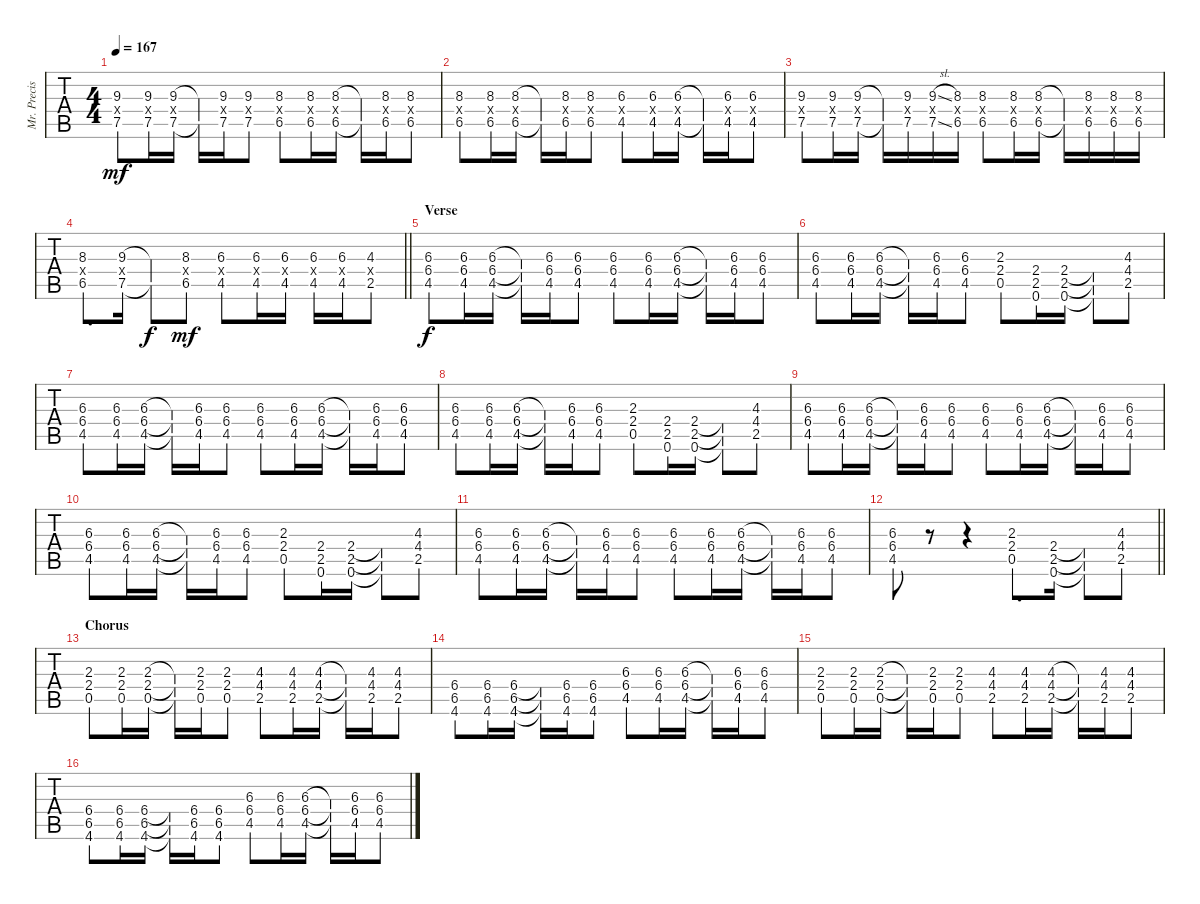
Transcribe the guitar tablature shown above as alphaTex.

\track ("Mr. Precision - Guitar One" "Mr. Precis") {instrument distortionguitar}
\staff {tabs}
\tuning (E4 B3 G3 D3 A2 E2) {hide}
\ts (4 4)
\tempo 167
\clef g2
\ks c
(9.3 7.4{x} 7.5).8{dy mf} (9.3 7.4{x} 7.5).16 (9.3 7.4{x} 7.5).16 (9.3{t} 7.5{t}).16 (9.3 7.4{x} 7.5).16 (9.3 7.4{x} 7.5).8 (8.3 6.4{x} 6.5).8 (8.3 6.4{x} 6.5).16 (8.3 6.4{x} 6.5).16 (8.3{t} 6.5{t}).16 (8.3 6.4{x} 6.5).16 (8.3 6.4{x} 6.5).8 |
(8.3 6.4{x} 6.5).8 (8.3 6.4{x} 6.5).16 (8.3 6.4{x} 6.5).16 (8.3{t} 6.5{t}).16 (8.3 6.4{x} 6.5).16 (8.3 6.4{x} 6.5).8 (6.3 4.4{x} 4.5).8 (6.3 4.4{x} 4.5).16 (6.3 4.4{x} 4.5).16 (6.3{t} 4.5{t}).16 (6.3 4.4{x} 4.5).16 (6.3 4.4{x} 4.5).8 |
(9.3 7.4{x} 7.5).8 (9.3 7.4{x} 7.5).16 (9.3 7.4{x} 7.5).16 (9.3{t} 7.5{t}).16 (9.3 7.4{x} 7.5).16 (9.3{sl} 7.4{x} 7.5{sl}).16 (8.3 7.4{x} 6.5).16 (8.3 6.4{x} 6.5).8 (8.3 6.4{x} 6.5).16 (8.3 6.4{x} 6.5).16 (8.3{t} 6.5{t}).16 (8.3 6.4{x} 6.5).16 (8.3 6.4{x} 6.5).16 (8.3 6.4{x} 6.5).16 |
\barLineRight lightlight
(8.3 6.4{x} 6.5).8{d} (9.3 7.4{x} 7.5).16 (9.3{t} 7.5{t}).8{dy f} (8.3 6.4{x} 6.5).8{dy mf} (6.3 4.4{x} 4.5).8 (6.3 4.4{x} 4.5).16 (6.3 4.4{x} 4.5).16 (6.3 4.4{x} 4.5).16 (6.3 4.4{x} 4.5).16 (4.3 12.4{x} 2.5).8 |
\section ("" "Verse")
(6.3 6.4 4.5).8{dy f balance 8} (6.3 6.4 4.5).16 (6.3 6.4 4.5).16 (6.3{t} 6.4{t} 4.5{t}).16 (6.3 6.4 4.5).16 (6.3 6.4 4.5).8 (6.3 6.4 4.5).8 (6.3 6.4 4.5).16 (6.3 6.4 4.5).16 (6.3{t} 6.4{t} 4.5{t}).16 (6.3 6.4 4.5).16 (6.3 6.4 4.5).8 |
(6.3 6.4 4.5).8 (6.3 6.4 4.5).16 (6.3 6.4 4.5).16 (6.3{t} 6.4{t} 4.5{t}).16 (6.3 6.4 4.5).16 (6.3 6.4 4.5).8 (2.3 2.4 0.5).8 (2.4 2.5 0.6).16 (2.4 2.5 0.6).16 (2.4{t} 2.5{t} 0.6{t}).8 (4.3 4.4 2.5).8 |
(6.3 6.4 4.5).8 (6.3 6.4 4.5).16 (6.3 6.4 4.5).16 (6.3{t} 6.4{t} 4.5{t}).16 (6.3 6.4 4.5).16 (6.3 6.4 4.5).8 (6.3 6.4 4.5).8 (6.3 6.4 4.5).16 (6.3 6.4 4.5).16 (6.3{t} 6.4{t} 4.5{t}).16 (6.3 6.4 4.5).16 (6.3 6.4 4.5).8 |
(6.3 6.4 4.5).8 (6.3 6.4 4.5).16 (6.3 6.4 4.5).16 (6.3{t} 6.4{t} 4.5{t}).16 (6.3 6.4 4.5).16 (6.3 6.4 4.5).8 (2.3 2.4 0.5).8 (2.4 2.5 0.6).16 (2.4 2.5 0.6).16 (2.4{t} 2.5{t} 0.6{t}).8 (4.3 4.4 2.5).8 |
(6.3 6.4 4.5).8 (6.3 6.4 4.5).16 (6.3 6.4 4.5).16 (6.3{t} 6.4{t} 4.5{t}).16 (6.3 6.4 4.5).16 (6.3 6.4 4.5).8 (6.3 6.4 4.5).8 (6.3 6.4 4.5).16 (6.3 6.4 4.5).16 (6.3{t} 6.4{t} 4.5{t}).16 (6.3 6.4 4.5).16 (6.3 6.4 4.5).8 |
(6.3 6.4 4.5).8 (6.3 6.4 4.5).16 (6.3 6.4 4.5).16 (6.3{t} 6.4{t} 4.5{t}).16 (6.3 6.4 4.5).16 (6.3 6.4 4.5).8 (2.3 2.4 0.5).8 (2.4 2.5 0.6).16 (2.4 2.5 0.6).16 (2.4{t} 2.5{t} 0.6{t}).8 (4.3 4.4 2.5).8 |
(6.3 6.4 4.5).8 (6.3 6.4 4.5).16 (6.3 6.4 4.5).16 (6.3{t} 6.4{t} 4.5{t}).16 (6.3 6.4 4.5).16 (6.3 6.4 4.5).8 (6.3 6.4 4.5).8 (6.3 6.4 4.5).16 (6.3 6.4 4.5).16 (6.3{t} 6.4{t} 4.5{t}).16 (6.3 6.4 4.5).16 (6.3 6.4 4.5).8 |
\barLineRight lightlight
(6.3 6.4 4.5).8 r.8 r.4 (2.3 2.4 0.5).8{d} (2.4 2.5 0.6).16 (2.4{t} 2.5{t} 0.6{t}).8 (4.3 4.4 2.5).8 |
\section ("" "Chorus")
(2.3 2.4 0.5).8{balance 3} (2.3 2.4 0.5).16 (2.3 2.4 0.5).16 (2.3{t} 2.4{t} 0.5{t}).16 (2.3 2.4 0.5).16 (2.3 2.4 0.5).8 (4.3 4.4 2.5).8 (4.3 4.4 2.5).16 (4.3 4.4 2.5).16 (4.3{t} 4.4{t} 2.5{t}).16 (4.3 4.4 2.5).16 (4.3 4.4 2.5).8 |
(6.4 6.5 4.6).8 (6.4 6.5 4.6).16 (6.4 6.5 4.6).16 (6.4{t} 6.5{t} 4.6{t}).16 (6.4 6.5 4.6).16 (6.4 6.5 4.6).8 (6.3 6.4 4.5).8 (6.3 6.4 4.5).16 (6.3 6.4 4.5).16 (6.3{t} 6.4{t} 4.5{t}).16 (6.3 6.4 4.5).16 (6.3 6.4 4.5).8 |
(2.3 2.4 0.5).8 (2.3 2.4 0.5).16 (2.3 2.4 0.5).16 (2.3{t} 2.4{t} 0.5{t}).16 (2.3 2.4 0.5).16 (2.3 2.4 0.5).8 (4.3 4.4 2.5).8 (4.3 4.4 2.5).16 (4.3 4.4 2.5).16 (4.3{t} 4.4{t} 2.5{t}).16 (4.3 4.4 2.5).16 (4.3 4.4 2.5).8 |
(6.4 6.5 4.6).8 (6.4 6.5 4.6).16 (6.4 6.5 4.6).16 (6.4{t} 6.5{t} 4.6{t}).16 (6.4 6.5 4.6).16 (6.4 6.5 4.6).8 (6.3 6.4 4.5).8 (6.3 6.4 4.5).16 (6.3 6.4 4.5).16 (6.3{t} 6.4{t} 4.5{t}).16 (6.3 6.4 4.5).16 (6.3 6.4 4.5).8
